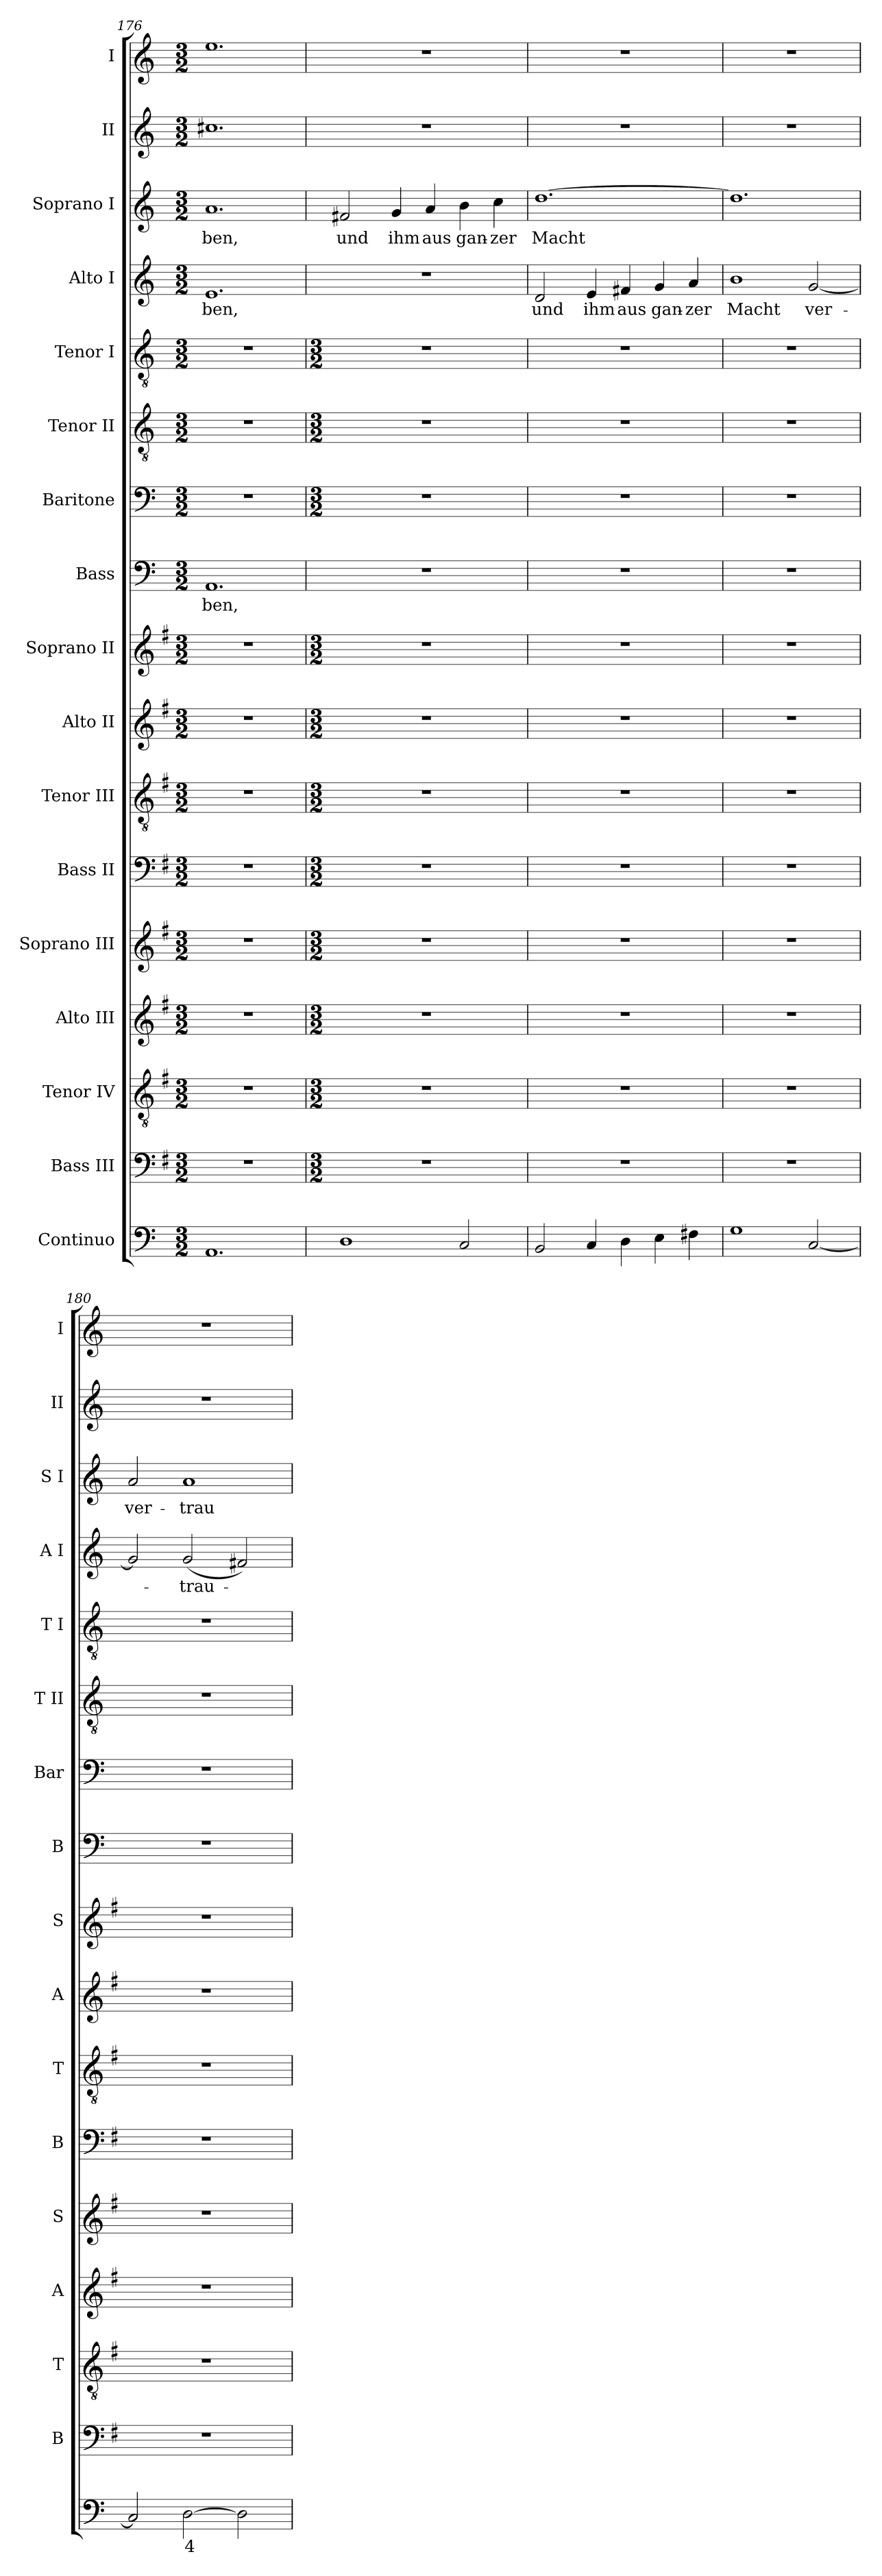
**kern	**text	**kern	**kern	**kern	**kern	**kern	**kern	**kern	**kern	**kern	**text	**kern	**kern	**kern	**kern	**text	**kern	**text	**kern	**kern
*part17	*part17	*part16	*part15	*part14	*part13	*part12	*part11	*part10	*part9	*part8	*part8	*part7	*part6	*part5	*part4	*part4	*part3	*part3	*part2	*part1
*staff17	*staff17	*staff16	*staff15	*staff14	*staff13	*staff12	*staff11	*staff10	*staff9	*staff8	*staff8	*staff7	*staff6	*staff5	*staff4	*staff4	*staff3	*staff3	*staff2	*staff1
*I"Continuo	*	*I"Bass III	*I"Tenor IV	*I"Alto III	*I"Soprano III	*I"Bass II	*I"Tenor III	*I"Alto II	*I"Soprano II	*I"Bass	*	*I"Baritone	*I"Tenor II	*I"Tenor I	*I"Alto I	*	*I"Soprano I	*	*I"II	*I"I
*	*	*I'B	*I'T	*I'A	*I'S	*I'B	*I'T	*I'A	*I'S	*I'B	*	*I'Bar	*I'T II	*I'T I	*I'A I	*	*I'S I	*	*I'II	*I'I
*clefF4	*	*clefF4	*clefGv2	*clefG2	*clefG2	*clefF4	*clefGv2	*clefG2	*clefG2	*clefF4	*	*clefF4	*clefGv2	*clefGv2	*clefG2	*	*clefG2	*	*clefG2	*clefG2
*	*	*ITrd4c7	*ITrd4c7	*ITrd4c7	*ITrd4c7	*ITrd4c7	*ITrd4c7	*ITrd4c7	*ITrd4c7	*	*	*	*	*	*	*	*	*	*	*
*k[]	*	*k[]	*k[]	*k[]	*k[]	*k[]	*k[]	*k[]	*k[]	*k[]	*	*k[]	*k[]	*k[]	*k[]	*	*k[]	*	*k[]	*k[]
*C:	*	*C:	*C:	*C:	*C:	*C:	*C:	*C:	*C:	*C:	*	*C:	*C:	*C:	*C:	*	*C:	*	*C:	*C:
*M3/2	*	*M3/2	*M3/2	*M3/2	*M3/2	*M3/2	*M3/2	*M3/2	*M3/2	*M3/2	*	*M3/2	*M3/2	*M3/2	*M3/2	*	*M3/2	*	*M3/2	*M3/2
=176	=176	=176	=176	=176	=176	=176	=176	=176	=176	=176	=176	=176	=176	=176	=176	=176	=176	=176	=176	=176
!	!	!	!	!	!	!	!	!	!	!	!LO:LY:b	!	!	!	!	!LO:LY:b	!	!LO:LY:b	!	!
1.AA	.	1.r	1.r	1.r	1.r	1.r	1.r	1.r	1.r	1.AA	-ben,	1.r	1.r	1.r	1.e	ben,	1.a	-ben,	1.cc#X	1.ee
!!LO:LB:g=z
=177	=177	=177	=177	=177	=177	=177	=177	=177	=177	=177	=177	=177	=177	=177	=177	=177	=177	=177	=177	=177
*	*	*M3/2	*M3/2	*M3/2	*M3/2	*M3/2	*M3/2	*M3/2	*M3/2	*	*	*M3/2	*M3/2	*M3/2	*	*	*	*	*	*
!	!	!	!	!	!	!	!	!	!	!LO:N:vis=1	!	!	!	!	!LO:N:vis=1	!	!	!LO:LY:b	!LO:N:vis=1	!LO:N:vis=1
1D	.	1.r	1.r	1.r	1.r	1.r	1.r	1.r	1.r	1.r	.	1.r	1.r	1.r	1.r	.	2f#X	und	1.r	1.r
!	!	!	!	!	!	!	!	!	!	!	!	!	!	!	!	!	!	!LO:LY:b	!	!
.	.	.	.	.	.	.	.	.	.	.	.	.	.	.	.	.	4g	ihm	.	.
!	!	!	!	!	!	!	!	!	!	!	!	!	!	!	!	!	!	!LO:LY:b	!	!
.	.	.	.	.	.	.	.	.	.	.	.	.	.	.	.	.	4a	aus	.	.
!	!	!	!	!	!	!	!	!	!	!	!	!	!	!	!	!	!	!LO:LY:b	!	!
2C	.	.	.	.	.	.	.	.	.	.	.	.	.	.	.	.	4b	gan-	.	.
!	!	!	!	!	!	!	!	!	!	!	!	!	!	!	!	!	!	!LO:LY:b	!	!
.	.	.	.	.	.	.	.	.	.	.	.	.	.	.	.	.	4cc	-zer	.	.
=178	=178	=178	=178	=178	=178	=178	=178	=178	=178	=178	=178	=178	=178	=178	=178	=178	=178	=178	=178	=178
!	!	!	!	!	!	!	!	!	!	!LO:N:vis=1	!	!	!	!	!	!LO:LY:b	!	!LO:LY:b	!LO:N:vis=1	!LO:N:vis=1
2BB	.	1.r	1.r	1.r	1.r	1.r	1.r	1.r	1.r	1.r	.	1.r	1.r	1.r	2d	und	[1.dd	Macht	1.r	1.r
!	!	!	!	!	!	!	!	!	!	!	!	!	!	!	!	!LO:LY:b	!	!	!	!
4C	.	.	.	.	.	.	.	.	.	.	.	.	.	.	4e	ihm	.	.	.	.
!	!	!	!	!	!	!	!	!	!	!	!	!	!	!	!	!LO:LY:b	!	!	!	!
4D	.	.	.	.	.	.	.	.	.	.	.	.	.	.	4f#X	aus	.	.	.	.
!	!	!	!	!	!	!	!	!	!	!	!	!	!	!	!	!LO:LY:b	!	!	!	!
4E	.	.	.	.	.	.	.	.	.	.	.	.	.	.	4g	gan-	.	.	.	.
!	!	!	!	!	!	!	!	!	!	!	!	!	!	!	!	!LO:LY:b	!	!	!	!
4F#X	.	.	.	.	.	.	.	.	.	.	.	.	.	.	4a	-zer	.	.	.	.
=179	=179	=179	=179	=179	=179	=179	=179	=179	=179	=179	=179	=179	=179	=179	=179	=179	=179	=179	=179	=179
!	!	!	!	!	!	!	!	!	!	!LO:N:vis=1	!	!	!	!	!	!LO:LY:b	!	!	!LO:N:vis=1	!LO:N:vis=1
1G	.	1.r	1.r	1.r	1.r	1.r	1.r	1.r	1.r	1.r	.	1.r	1.r	1.r	1b	Macht	1.dd]	.	1.r	1.r
!	!	!	!	!	!	!	!	!	!	!	!	!	!	!	!	!LO:LY:b	!	!	!	!
[2C	.	.	.	.	.	.	.	.	.	.	.	.	.	.	[2g	ver-	.	.	.	.
=180	=180	=180	=180	=180	=180	=180	=180	=180	=180	=180	=180	=180	=180	=180	=180	=180	=180	=180	=180	=180
!	!	!	!	!	!	!	!	!	!	!LO:N:vis=1	!	!	!	!	!	!	!	!LO:LY:b	!LO:N:vis=1	!LO:N:vis=1
2C]	.	1.r	1.r	1.r	1.r	1.r	1.r	1.r	1.r	1.r	.	1.r	1.r	1.r	2g]	.	2a	ver-	1.r	1.r
!	!LO:LY:b	!	!	!	!	!	!	!	!	!	!	!	!	!	!	!LO:LY:b	!	!LO:LY:b	!	!
[2D	4	.	.	.	.	.	.	.	.	.	.	.	.	.	(<2g	trau-	1a	-trau-	.	.
2D]	.	.	.	.	.	.	.	.	.	.	.	.	.	.	2f#X)	.	.	.	.	.
=	=	=	=	=	=	=	=	=	=	=	=	=	=	=	=	=	=	=	=	=
*-	*-	*-	*-	*-	*-	*-	*-	*-	*-	*-	*-	*-	*-	*-	*-	*-	*-	*-	*-	*-
